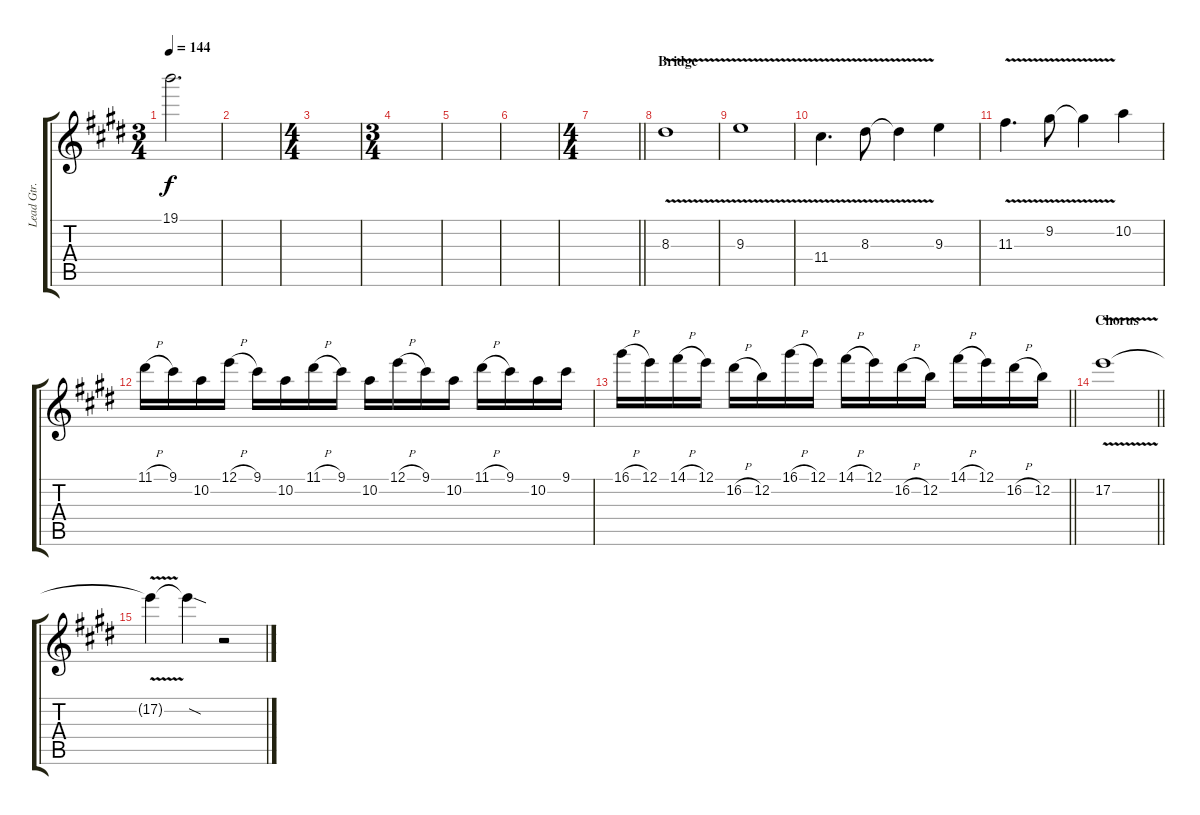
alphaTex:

\track ("Lead Gtr." "Lead Gtr.") {instrument distortionguitar}
\staff {score tabs}
\tuning (E4 B3 G3 D3 A2 E2) {hide}
\ts (3 4)
\tempo 144
\clef g2
\ks c#minor
19.1{t}.2{d dy f} |
|
\ts (4 4)
|
\ts (3 4)
|
|
|
\ts (4 4)
\barLineRight lightlight
|
\section ("" "Bridge")
8.3{v}.1 |
9.3{v}.1 |
11.4{v}.4{d} 8.3{v}.8 8.3{t}.4 9.3.4 |
11.3{v}.4{d} 9.2{v}.8 9.2{t}.4 10.2.4 |
11.1{h}.16 9.1.16 10.2.16 12.1{h}.16 9.1.16 10.2.16 11.1{h}.16 9.1.16 10.2.16 12.1{h}.16 9.1.16 10.2.16 11.1{h}.16 9.1.16 10.2.16 9.1.16 |
\barLineRight lightlight
16.1{h}.16 12.1.16 14.1{h}.16 12.1.16 16.2{h}.16 12.2.16 16.1{h}.16 12.1.16 14.1{h}.16 12.1.16 16.2{h}.16 12.2.16 14.1{h}.16 12.1.16 16.2{h}.16 12.2.16 |
\section ("" "Chorus")
\barLineRight lightlight
17.2{v}.1 |
17.2{t}.4 17.2{sod t}.4 r.2
